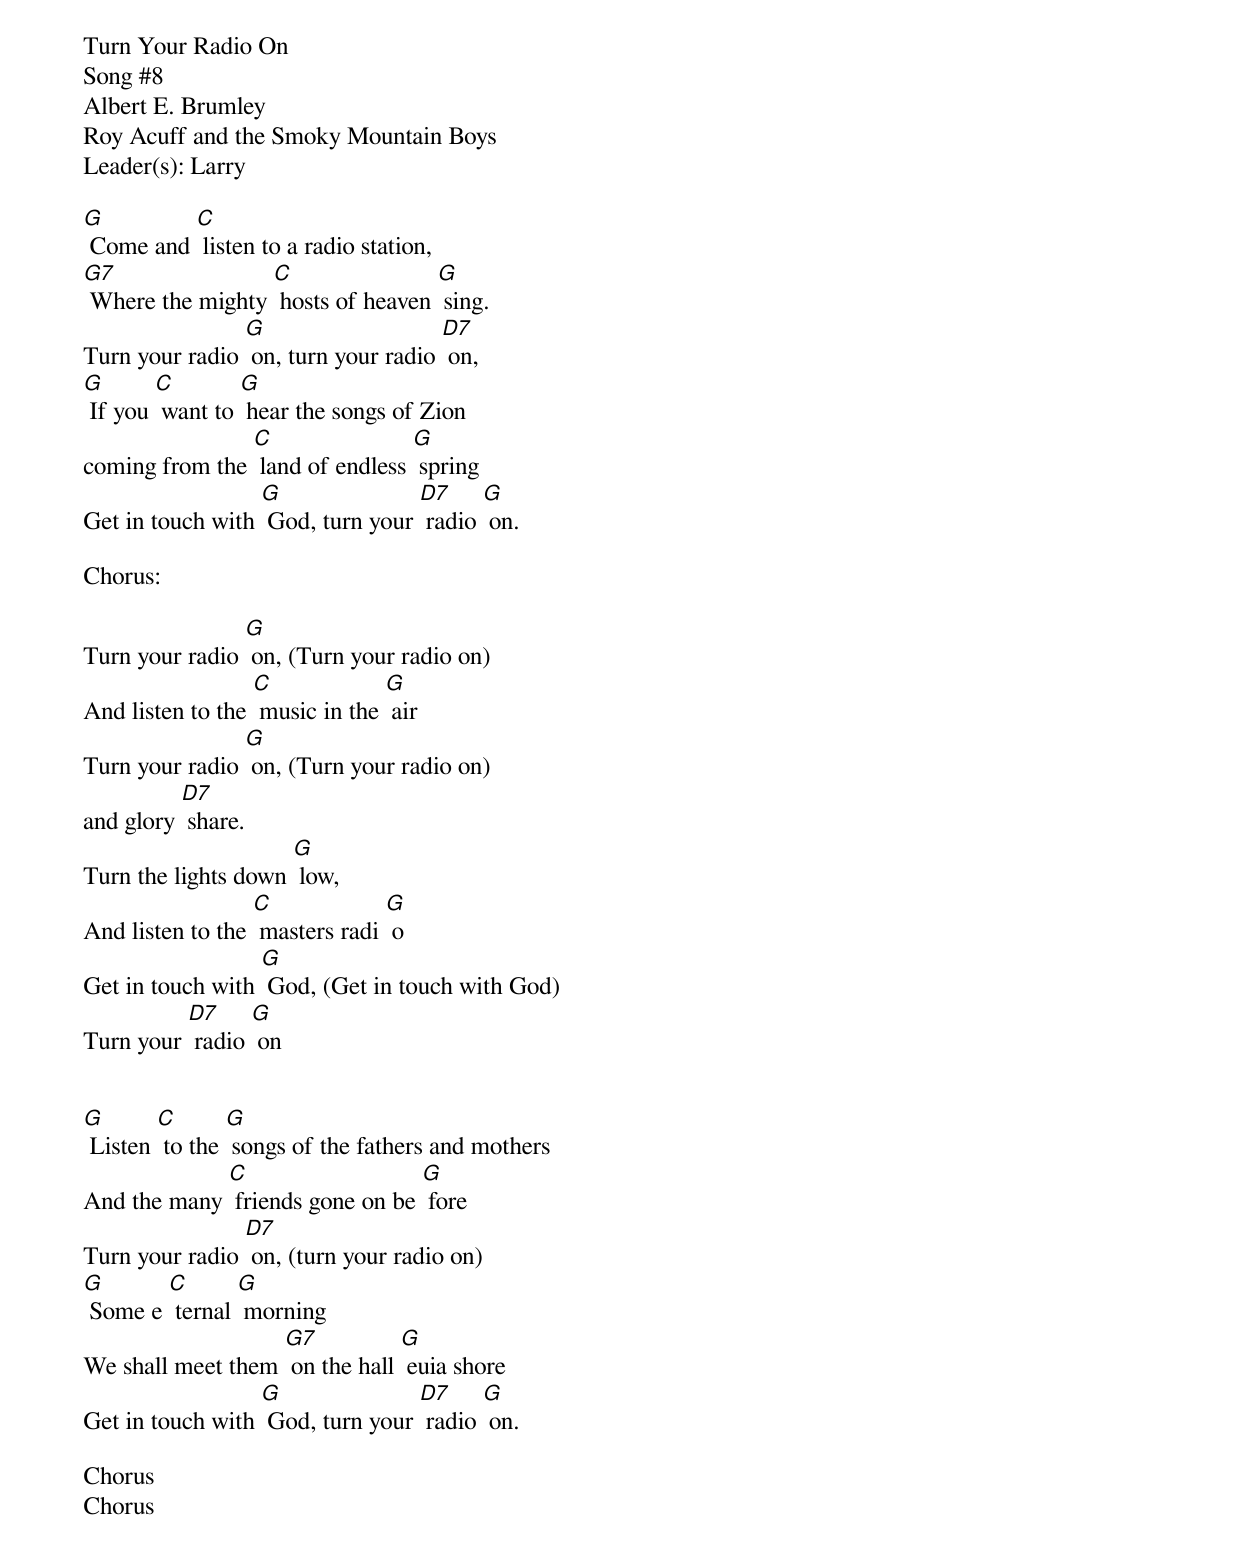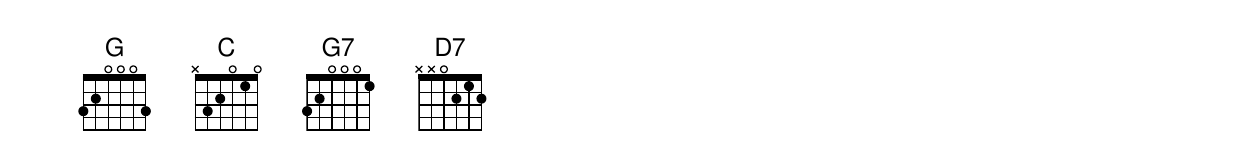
Turn Your Radio On
Song #8
Albert E. Brumley
Roy Acuff and the Smoky Mountain Boys
Leader(s): Larry

[G] Come and [C] listen to a radio station,
[G7] Where the mighty [C] hosts of heaven [G] sing.
Turn your radio [G] on, turn your radio [D7] on,
[G] If you [C] want to [G] hear the songs of Zion
coming from the [C] land of endless [G] spring
Get in touch with [G] God, turn your [D7] radio [G] on.

Chorus:

Turn your radio [G] on, (Turn your radio on)
And listen to the [C] music in the [G] air
Turn your radio [G] on, (Turn your radio on)
and glory [D7] share.
Turn the lights down [G] low,
And listen to the [C] masters radi [G] o
Get in touch with [G] God, (Get in touch with God)
Turn your [D7] radio [G] on


[G] Listen [C] to the [G] songs of the fathers and mothers
And the many [C] friends gone on be [G] fore
Turn your radio [D7] on, (turn your radio on)
[G] Some e [C] ternal [G] morning
We shall meet them [G7] on the hall [G] euia shore
Get in touch with [G] God, turn your [D7] radio [G] on.

Chorus
Chorus
